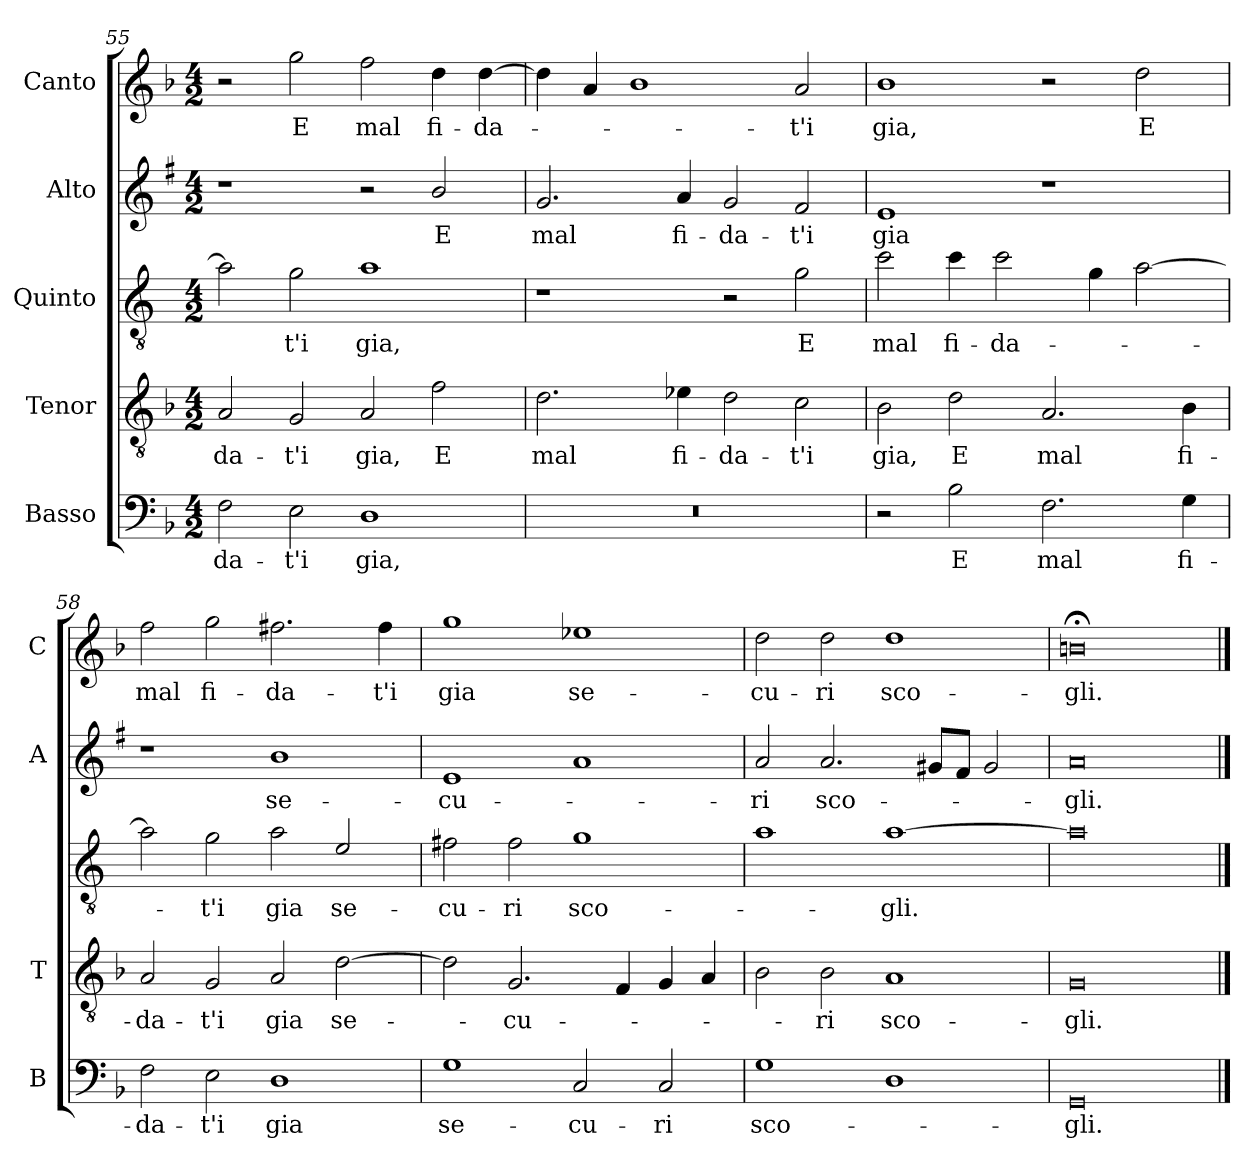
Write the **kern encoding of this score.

**kern	**text	**kern	**text	**kern	**text	**kern	**text	**kern	**text
*part5	*part5	*part4	*part4	*part3	*part3	*part2	*part2	*part1	*part1
*staff5	*staff5	*staff4	*staff4	*staff3	*staff3	*staff2	*staff2	*staff1	*staff1
*I"Basso	*	*I"Tenor	*	*I"Quinto	*	*I"Alto	*	*I"Canto	*
*I'B	*	*I'T	*	*	*	*I'A	*	*I'C	*
*clefF4	*	*clefGv2	*	*clefGv2	*	*clefG2	*	*clefG2	*
*	*	*	*	*ITrd4c7	*	*ITrd1c2	*	*	*
*k[b-]	*	*k[b-]	*	*k[b-]	*	*k[b-]	*	*k[b-]	*
*F:	*	*F:	*	*F:	*	*F:	*	*F:	*
*M4/2	*	*M4/2	*	*M4/2	*	*M4/2	*	*M4/2	*
=55	=55	=55	=55	=55	=55	=55	=55	=55	=55
!	!LO:LY:b	!	!LO:LY:b	!	!	!	!	!	!
2F\	-da-	2A/	-da-	2d\]	.	1r	.	2r	.
!	!LO:LY:b	!	!LO:LY:b	!	!LO:LY:b	!	!	!	!LO:LY:b
2E\	-t'i	2G/	-t'i	2c\	-t'i	.	.	2gg\	E
!	!LO:LY:b	!	!LO:LY:b	!	!LO:LY:b	!	!	!	!LO:LY:b
1D	gia,	2A/	gia,	1d	gia,	2r	.	2ff\	mal
!	!	!	!LO:LY:b	!	!	!	!LO:LY:b	!	!LO:LY:b
.	.	2f\	E	.	.	2a/	E	4dd\	fi-
!	!	!	!	!	!	!	!	!	!LO:LY:b
.	.	.	.	.	.	.	.	[4dd\	-da-
!!LO:LB:g=z
=56	=56	=56	=56	=56	=56	=56	=56	=56	=56
!	!	!	!LO:LY:b	!	!	!	!LO:LY:b	!	!
0r	.	2.d\	mal	1r	.	2.f/	mal	4dd\]	.
.	.	.	.	.	.	.	.	4a/	.
.	.	.	.	.	.	.	.	1b-	.
!	!	!	!LO:LY:b	!	!	!	!LO:LY:b	!	!
.	.	4e-X\	fi-	.	.	4g/	fi-	.	.
!	!	!	!LO:LY:b	!	!	!	!LO:LY:b	!	!
.	.	2d\	-da-	2r	.	2f/	-da-	.	.
!	!	!	!LO:LY:b	!	!LO:LY:b	!	!LO:LY:b	!	!LO:LY:b
.	.	2c\	-t'i	2c\	E	2e/	-t'i	2a/	-t'i
=57	=57	=57	=57	=57	=57	=57	=57	=57	=57
!	!	!	!LO:LY:b	!	!LO:LY:b	!	!LO:LY:b	!	!LO:LY:b
2r	.	2B-\	gia,	2f\	mal	1d	gia	1b-	gia,
!	!LO:LY:b	!	!LO:LY:b	!	!LO:LY:b	!	!	!	!
2B-\	E	2d\	E	4f\	fi-	.	.	.	.
!	!	!	!	!	!LO:LY:b	!	!	!	!
.	.	.	.	2f\	-da-	.	.	.	.
!	!LO:LY:b	!	!LO:LY:b	!	!	!	!	!	!
2.F\	mal	2.A/	mal	.	.	1r	.	2r	.
.	.	.	.	4c\	.	.	.	.	.
!	!	!	!	!	!	!	!	!	!LO:LY:b
.	.	.	.	[2d\	.	.	.	2dd\	E
!	!LO:LY:b	!	!LO:LY:b	!	!	!	!	!	!
4G\	fi-	4B-\	fi-	.	.	.	.	.	.
=58	=58	=58	=58	=58	=58	=58	=58	=58	=58
!	!LO:LY:b	!	!LO:LY:b	!	!	!	!	!	!LO:LY:b
2F\	-da-	2A/	-da-	2d\]	.	1r	.	2ff\	mal
!	!LO:LY:b	!	!LO:LY:b	!	!LO:LY:b	!	!	!	!LO:LY:b
2E\	-t'i	2G/	-t'i	2c\	-t'i	.	.	2gg\	fi-
!	!LO:LY:b	!	!LO:LY:b	!	!LO:LY:b	!	!LO:LY:b	!	!LO:LY:b
1D	gia	2A/	gia	2d\	gia	1a	se-	2.ff#X\	-da-
!	!	!	!LO:LY:b	!	!LO:LY:b	!	!	!	!
.	.	[2d\	se-	2A/	se-	.	.	.	.
!	!	!	!	!	!	!	!	!	!LO:LY:b
.	.	.	.	.	.	.	.	4ff#\	-t'i
=59	=59	=59	=59	=59	=59	=59	=59	=59	=59
!	!LO:LY:b	!	!	!	!LO:LY:b	!	!LO:LY:b	!	!LO:LY:b
1G	se-	2d\]	.	2Bn\	-cu-	1d	-cu-	1gg	gia
!	!	!	!LO:LY:b	!	!LO:LY:b	!	!	!	!
.	.	2.G/	-cu-	2B\	-ri	.	.	.	.
!	!LO:LY:b	!	!	!	!LO:LY:b	!	!	!	!LO:LY:b
2C/	-cu-	.	.	1c	sco-	1g	.	1ee-X	se-
.	.	4F/	.	.	.	.	.	.	.
!	!LO:LY:b	!	!	!	!	!	!	!	!
2C/	-ri	4G/	.	.	.	.	.	.	.
.	.	4A/	.	.	.	.	.	.	.
=60	=60	=60	=60	=60	=60	=60	=60	=60	=60
!	!LO:LY:b	!	!	!	!	!	!LO:LY:b	!	!LO:LY:b
1G	sco-	2B-\	.	1d	.	2g/	-ri	2dd\	-cu-
!	!	!	!LO:LY:b	!	!	!	!LO:LY:b	!	!LO:LY:b
.	.	2B-\	-ri	.	.	2.g/	sco-	2dd\	-ri
!	!	!	!LO:LY:b	!	!LO:LY:b	!	!	!	!LO:LY:b
1D	.	1A	sco-	[1d	-gli.	.	.	1dd	sco-
.	.	.	.	.	.	8f#X/L	.	.	.
.	.	.	.	.	.	8e/J	.	.	.
.	.	.	.	.	.	2f#/	.	.	.
=61	=61	=61	=61	=61	=61	=61	=61	=61	=61
!	!LO:LY:b	!	!LO:LY:b	!	!	!	!LO:LY:b	!	!LO:LY:b
0GG	-gli.	0G	-gli.	0d]	.	0g	-gli.	0bn;<	-gli.
==	==	==	==	==	==	==	==	==	==
*-	*-	*-	*-	*-	*-	*-	*-	*-	*-
